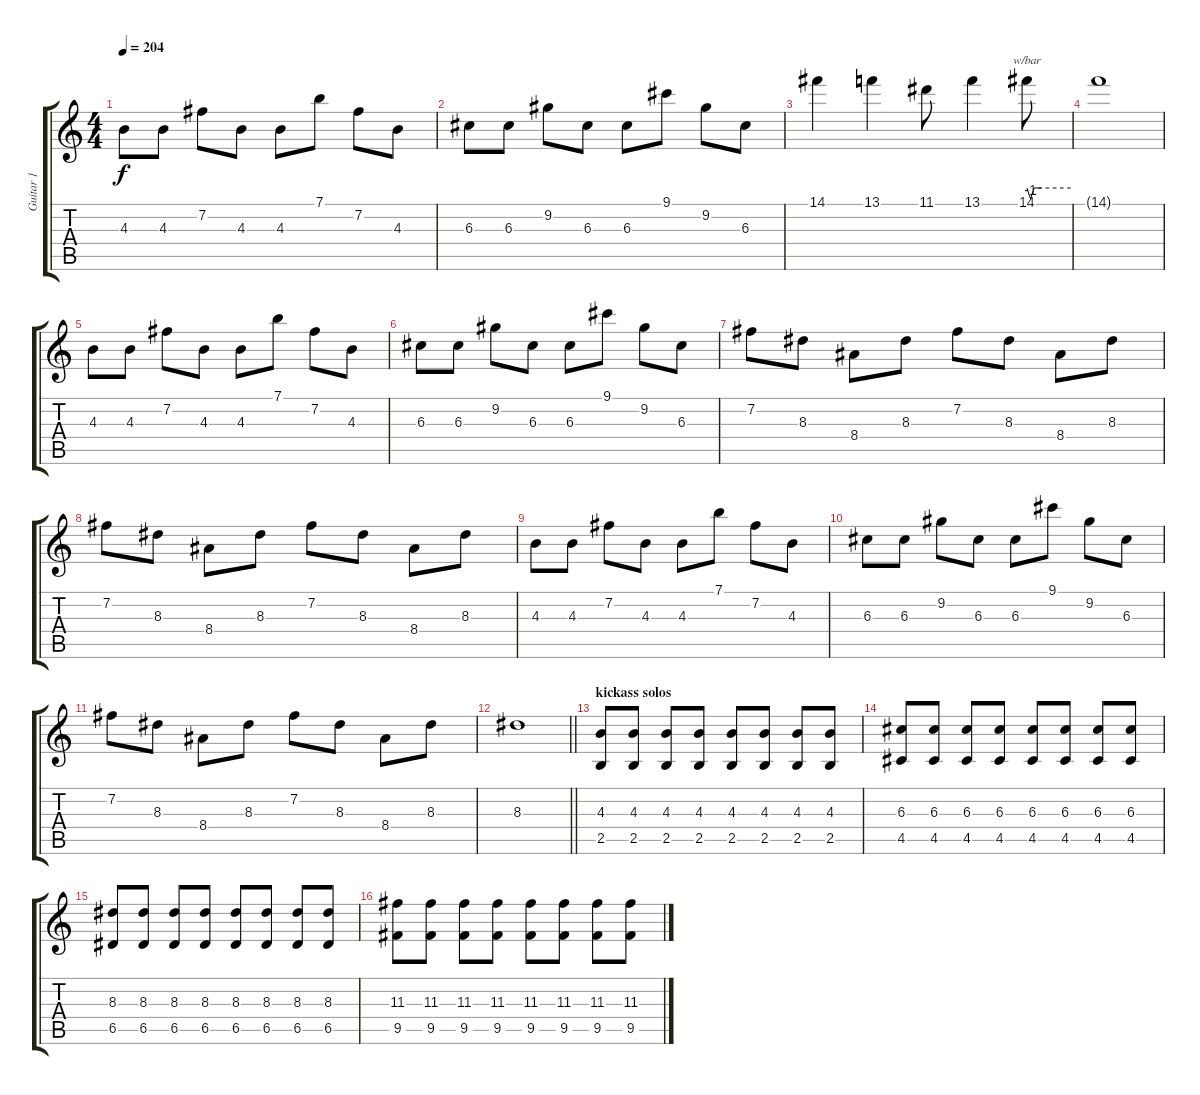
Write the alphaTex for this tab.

\track ("Guitar 1" "Guitar 1") {instrument overdrivenguitar}
\staff {score tabs}
\tuning (E4 B3 G3 D3 A2 E2) {hide}
\ts (4 4)
\tempo 204
\clef g2
\ks c
4.3.8{dy f} 4.3.8 7.2.8 4.3.8 4.3.8 7.1.8 7.2.8 4.3.8 |
6.3.8 6.3.8 9.2.8 6.3.8 6.3.8 9.1.8 9.2.8 6.3.8 |
14.1.4 13.1.4 11.1.8 13.1.4 14.1.8{tbe (custom default 0 0 5 -4 10 0 15 0 20 0 60 0)} |
14.1{t}.1 |
4.3.8 4.3.8 7.2.8 4.3.8 4.3.8 7.1.8 7.2.8 4.3.8 |
6.3.8 6.3.8 9.2.8 6.3.8 6.3.8 9.1.8 9.2.8 6.3.8 |
7.2.8 8.3.8 8.4.8 8.3.8 7.2.8 8.3.8 8.4.8 8.3.8 |
7.2.8 8.3.8 8.4.8 8.3.8 7.2.8 8.3.8 8.4.8 8.3.8 |
4.3.8 4.3.8 7.2.8 4.3.8 4.3.8 7.1.8 7.2.8 4.3.8 |
6.3.8 6.3.8 9.2.8 6.3.8 6.3.8 9.1.8 9.2.8 6.3.8 |
7.2.8 8.3.8 8.4.8 8.3.8 7.2.8 8.3.8 8.4.8 8.3.8 |
\barLineRight lightlight
8.3.1 |
\section ("" "kickass solos")
(4.3 2.5).8 (4.3 2.5).8 (4.3 2.5).8 (4.3 2.5).8 (4.3 2.5).8 (4.3 2.5).8 (4.3 2.5).8 (4.3 2.5).8 |
(6.3 4.5).8 (6.3 4.5).8 (6.3 4.5).8 (6.3 4.5).8 (6.3 4.5).8 (6.3 4.5).8 (6.3 4.5).8 (6.3 4.5).8 |
(8.3 6.5).8 (8.3 6.5).8 (8.3 6.5).8 (8.3 6.5).8 (8.3 6.5).8 (8.3 6.5).8 (8.3 6.5).8 (8.3 6.5).8 |
(11.3 9.5).8 (11.3 9.5).8 (11.3 9.5).8 (11.3 9.5).8 (11.3 9.5).8 (11.3 9.5).8 (11.3 9.5).8 (11.3 9.5).8
